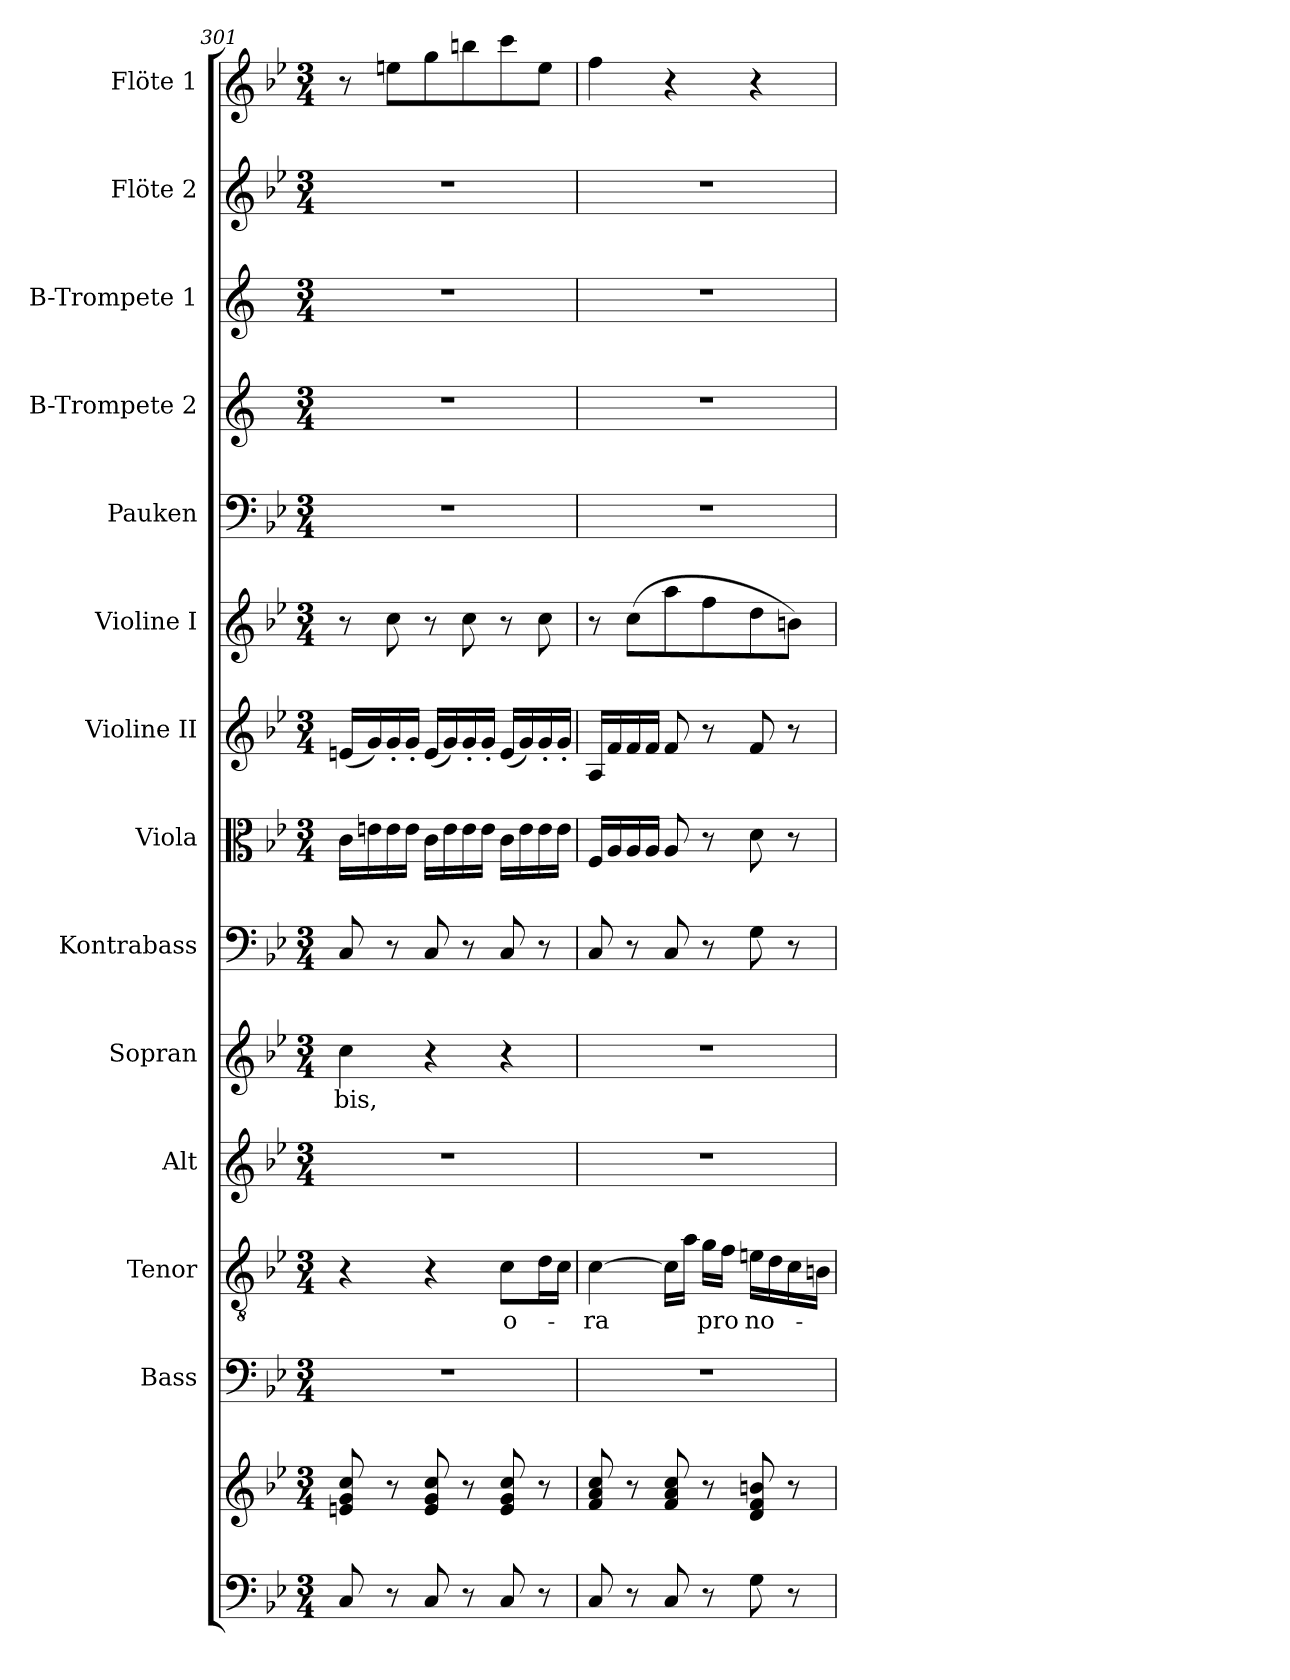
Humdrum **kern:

**kern	**kern	**kern	**kern	**text	**kern	**kern	**text	**kern	**kern	**kern	**kern	**kern	**kern	**kern	**kern	**kern
*part14	*part14	*part13	*part12	*part12	*part11	*part10	*part10	*part9	*part8	*part7	*part6	*part5	*part4	*part3	*part2	*part1
*staff15	*staff14	*staff13	*staff12	*staff12	*staff11	*staff10	*staff10	*staff9	*staff8	*staff7	*staff6	*staff5	*staff4	*staff3	*staff2	*staff1
*	*	*I"Bass	*I"Tenor	*	*I"Alt	*I"Sopran	*	*I"Kontrabass	*I"Viola	*I"Violine II	*I"Violine I	*I"Pauken	*I"B-Trompete 2	*I"B-Trompete 1	*I"Flöte 2	*I"Flöte 1
*	*	*I'B.	*I'T.	*	*I'A.	*I'S.	*	*I'Kb.	*I'Vla.	*I'Vl. II	*I'Vl. I	*I'Pk.	*I'B Trp. 2	*I'B Trp. 1	*I'Fl. 2	*I'Fl. 1
*clefF4	*clefG2	*clefF4	*clefGv2	*	*clefG2	*clefG2	*	*clefF4	*clefC3	*clefG2	*clefG2	*clefF4	*clefG2	*clefG2	*clefG2	*clefG2
*	*	*	*	*	*	*	*	*ITrd7c12	*	*	*	*	*ITrd1c2	*ITrd1c2	*	*
*k[b-e-]	*k[b-e-]	*k[b-e-]	*k[b-e-]	*	*k[b-e-]	*k[b-e-]	*	*k[b-e-]	*k[b-e-]	*k[b-e-]	*k[b-e-]	*k[b-e-]	*k[b-e-]	*k[b-e-]	*k[b-e-]	*k[b-e-]
*B-:	*B-:	*B-:	*B-:	*	*B-:	*B-:	*	*B-:	*B-:	*B-:	*B-:	*B-:	*B-:	*B-:	*B-:	*B-:
*M3/4	*M3/4	*M3/4	*M3/4	*	*M3/4	*M3/4	*	*M3/4	*M3/4	*M3/4	*M3/4	*M3/4	*M3/4	*M3/4	*M3/4	*M3/4
=301	=301	=301	=301	=301	=301	=301	=301	=301	=301	=301	=301	=301	=301	=301	=301	=301
!	!	!	!	!	!	!	!LO:LY:b	!	!	!	!	!	!	!	!	!
8C/	8en/ 8g/ 8cc/	2.r	4r	.	2.r	4cc\	-bis,	8CC/	16c\LL	(<16en/LL	8r	2.r	2.r	2.r	2.r	8r
.	.	.	.	.	.	.	.	.	16en\	16g/)	.	.	.	.	.	.
8r	8r	.	.	.	.	.	.	8r	16e\	16g'</	8cc\	.	.	.	.	8een\L
.	.	.	.	.	.	.	.	.	16e\JJ	16g'</JJ	.	.	.	.	.	.
8C/	8e/ 8g/ 8cc/	.	4r	.	.	4r	.	8CC/	16c\LL	(<16e/LL	8r	.	.	.	.	8gg\
.	.	.	.	.	.	.	.	.	16e\	16g/)	.	.	.	.	.	.
8r	8r	.	.	.	.	.	.	8r	16e\	16g'</	8cc\	.	.	.	.	8bbn\
.	.	.	.	.	.	.	.	.	16e\JJ	16g'</JJ	.	.	.	.	.	.
!	!	!	!	!LO:LY:b	!	!	!	!	!	!	!	!	!	!	!	!
8C/	8e/ 8g/ 8cc/	.	8c\L	o-	.	4r	.	8CC/	16c\LL	(<16e/LL	8r	.	.	.	.	8ccc\
.	.	.	.	.	.	.	.	.	16e\	16g/)	.	.	.	.	.	.
8r	8r	.	16d\L	.	.	.	.	8r	16e\	16g'</	8cc\	.	.	.	.	8ee\J
.	.	.	16c\JJ	.	.	.	.	.	16e\JJ	16g'</JJ	.	.	.	.	.	.
=302	=302	=302	=302	=302	=302	=302	=302	=302	=302	=302	=302	=302	=302	=302	=302	=302
!	!	!	!	!LO:LY:b	!	!	!	!	!	!	!	!	!	!	!	!
8C/	8f/ 8a/ 8cc/	2.r	[4c\	-ra	2.r	2.r	.	8CC/	16F/LL	16A/LL	8r	2.r	2.r	2.r	2.r	4ff\
.	.	.	.	.	.	.	.	.	16A/	16f/	.	.	.	.	.	.
8r	8r	.	.	.	.	.	.	8r	16A/	16f/	(>8cc\L	.	.	.	.	.
.	.	.	.	.	.	.	.	.	16A/JJ	16f/JJ	.	.	.	.	.	.
8C/	8f/ 8a/ 8cc/	.	16c\LL]	.	.	.	.	8CC/	8A/	8f/	8aa\	.	.	.	.	4r
.	.	.	16a\JJ	.	.	.	.	.	.	.	.	.	.	.	.	.
!	!	!	!	!LO:LY:b	!	!	!	!	!	!	!	!	!	!	!	!
8r	8r	.	16g\LL	pro	.	.	.	8r	8r	8r	8ff\	.	.	.	.	.
.	.	.	16f\JJ	.	.	.	.	.	.	.	.	.	.	.	.	.
!	!	!	!	!LO:LY:b	!	!	!	!	!	!	!	!	!	!	!	!
8G\	8d/ 8f/ 8bn/	.	16en\LL	no-	.	.	.	8GG\	8d\	8f/	8dd\	.	.	.	.	4r
.	.	.	16d\	.	.	.	.	.	.	.	.	.	.	.	.	.
8r	8r	.	16c\	.	.	.	.	8r	8r	8r	8bn\J)	.	.	.	.	.
.	.	.	16Bn\JJ	.	.	.	.	.	.	.	.	.	.	.	.	.
=	=	=	=	=	=	=	=	=	=	=	=	=	=	=	=	=
*-	*-	*-	*-	*-	*-	*-	*-	*-	*-	*-	*-	*-	*-	*-	*-	*-
